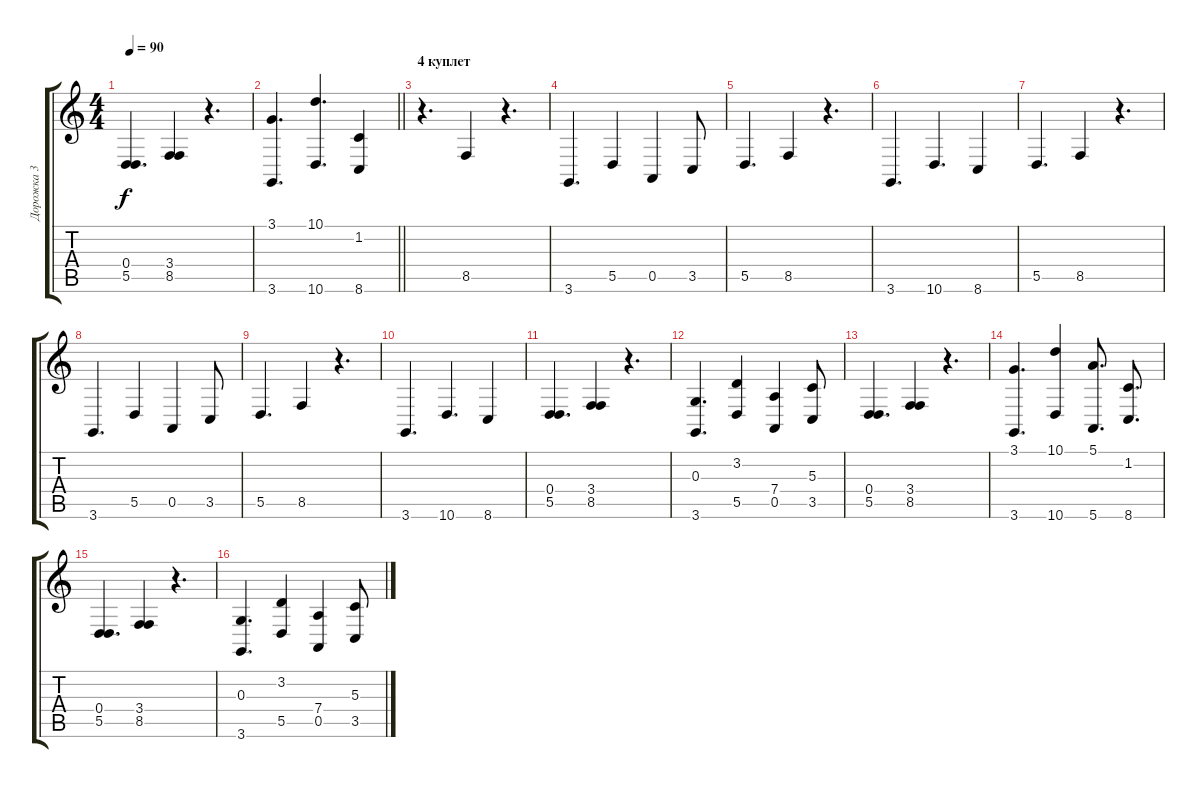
\track ("Дорожка 3" "Дорожка 3") {instrument brightacousticpiano}
\staff {score tabs}
\tuning (E4 B3 G3 D3 A2 E2) {hide}
\ts (4 4)
\tempo 90
\clef g2
\ks c
(0.4 5.5).4{d dy f} (3.4 8.5).4 r.4{d} |
\barLineRight lightlight
(3.1 3.6).4{d} (10.1 10.6).4{d} (1.2 8.6).4 |
\section ("" "4 куплет")
r.4{d} 8.5.4 r.4{d} |
3.6.4{d} 5.5.4 0.5.4 3.5.8 |
5.5.4{d} 8.5.4 r.4{d} |
3.6.4{d} 10.6.4{d} 8.6.4 |
5.5.4{d} 8.5.4 r.4{d} |
3.6.4{d} 5.5.4 0.5.4 3.5.8 |
5.5.4{d} 8.5.4 r.4{d} |
3.6.4{d} 10.6.4{d} 8.6.4 |
(0.4 5.5).4{d} (3.4 8.5).4 r.4{d} |
(0.3 3.6).4{d} (3.2 5.5).4 (7.4 0.5).4 (5.3 3.5).8 |
(0.4 5.5).4{d} (3.4 8.5).4 r.4{d} |
(3.1 3.6).4{d} (10.1 10.6).4 (5.1 5.6).8{d} (1.2 8.6).8{d} |
(0.4 5.5).4{d} (3.4 8.5).4 r.4{d} |
(0.3 3.6).4{d} (3.2 5.5).4 (7.4 0.5).4 (5.3 3.5).8
